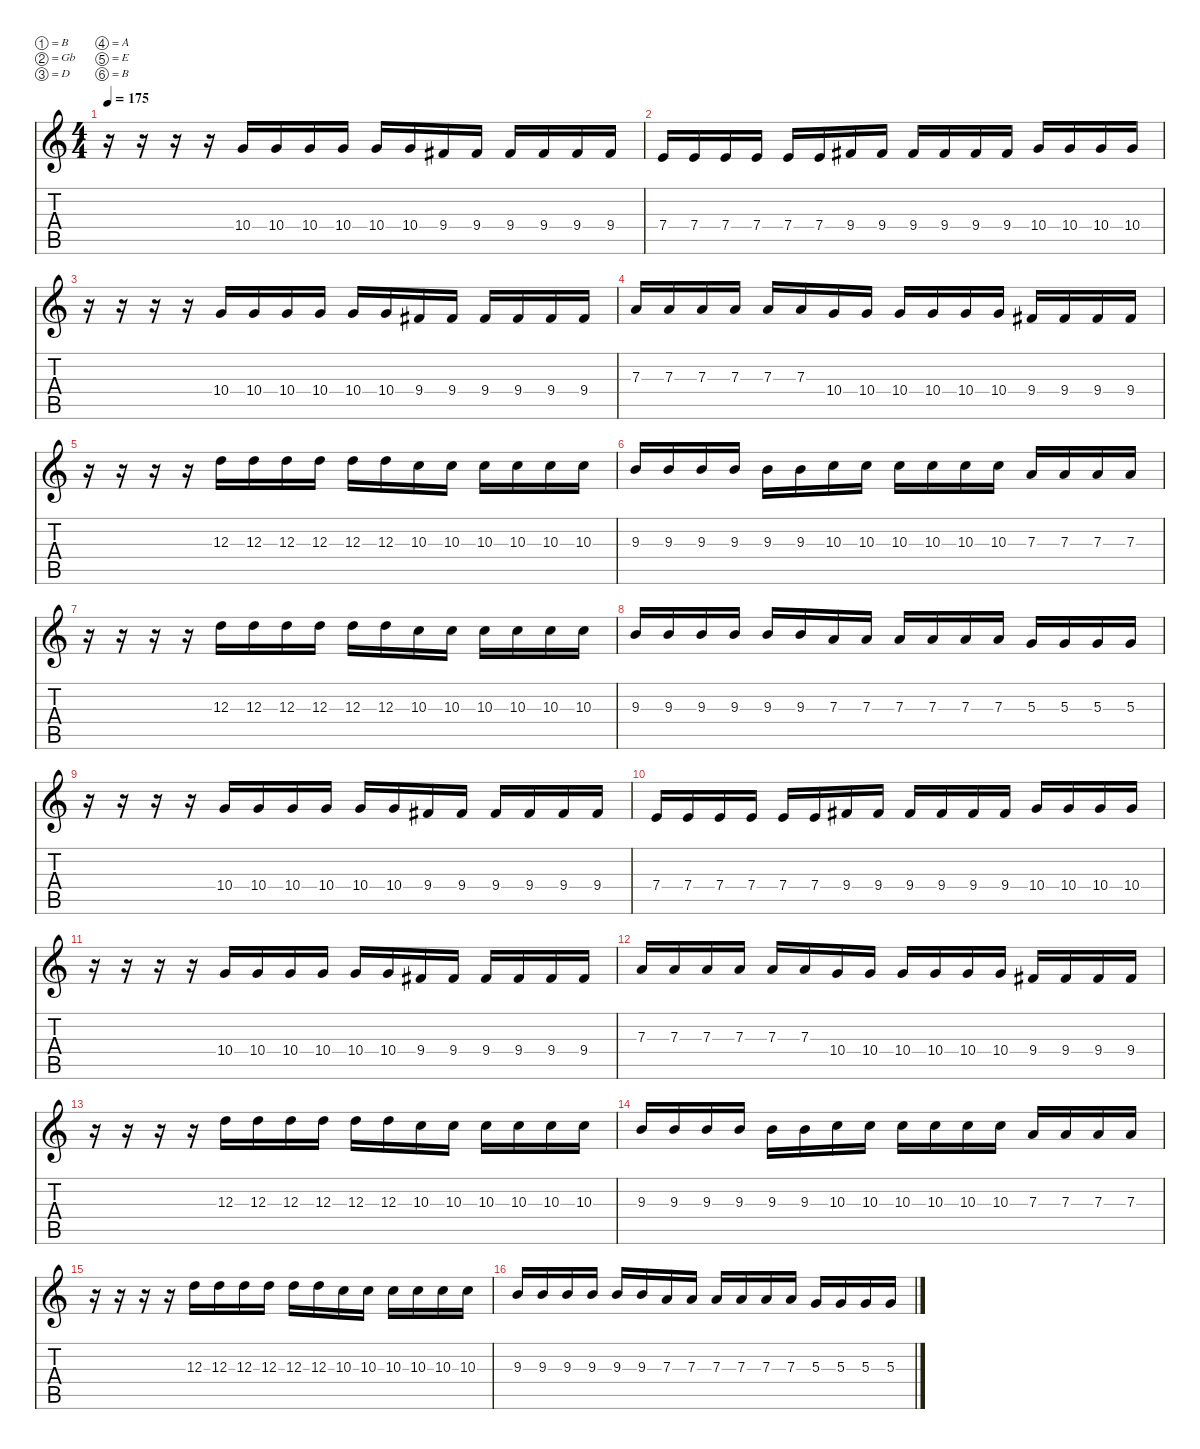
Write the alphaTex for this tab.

\defaultSystemsLayout 4
\hideDynamics
\bracketExtendMode nobrackets
\singleTrackTrackNamePolicy hidden
\multiTrackTrackNamePolicy hidden
\firstSystemTrackNameMode fullname
\firstSystemTrackNameOrientation horizontal
\otherSystemsTrackNameOrientation horizontal
\track ("Olli Miikonen" "dist.guit.") {defaultSystemsLayout 4 instrument distortionguitar}
\staff {score tabs}
\tuning (B3 Gb3 D3 A2 E2 B1)
\ts (4 4)
\tempo 175
\clef g2
\ks c
r.16{dy f beam Down} r.16{beam Down} r.16{beam Down} r.16{beam Down} 10.4.16{beam Up} 10.4.16{beam Up} 10.4.16{beam Up} 10.4.16{beam Up} 10.4.16{beam Up} 10.4.16{beam Up} 9.4{acc #}.16{beam Up} 9.4{acc #}.16{beam Up} 9.4{acc #}.16{beam Up} 9.4{acc #}.16{beam Up} 9.4{acc #}.16{beam Up} 9.4{acc #}.16{beam Up} |
7.4.16{beam Up} 7.4.16{beam Up} 7.4.16{beam Up} 7.4.16{beam Up} 7.4.16{beam Up} 7.4.16{beam Up} 9.4{acc #}.16{beam Up} 9.4{acc #}.16{beam Up} 9.4{acc #}.16{beam Up} 9.4{acc #}.16{beam Up} 9.4{acc #}.16{beam Up} 9.4{acc #}.16{beam Up} 10.4.16{beam Up} 10.4.16{beam Up} 10.4.16{beam Up} 10.4.16{beam Up} |
r.16{beam Down} r.16{beam Down} r.16{beam Down} r.16{beam Down} 10.4.16{beam Up} 10.4.16{beam Up} 10.4.16{beam Up} 10.4.16{beam Up} 10.4.16{beam Up} 10.4.16{beam Up} 9.4{acc #}.16{beam Up} 9.4{acc #}.16{beam Up} 9.4{acc #}.16{beam Up} 9.4{acc #}.16{beam Up} 9.4{acc #}.16{beam Up} 9.4{acc #}.16{beam Up} |
7.3.16{beam Up} 7.3.16{beam Up} 7.3.16{beam Up} 7.3.16{beam Up} 7.3.16{beam Up} 7.3.16{beam Up} 10.4.16{beam Up} 10.4.16{beam Up} 10.4.16{beam Up} 10.4.16{beam Up} 10.4.16{beam Up} 10.4.16{beam Up} 9.4{acc #}.16{beam Up} 9.4{acc #}.16{beam Up} 9.4{acc #}.16{beam Up} 9.4{acc #}.16{beam Up} |
r.16{beam Down} r.16{beam Down} r.16{beam Down} r.16{beam Down} 12.3.16{beam Down} 12.3.16{beam Down} 12.3.16{beam Down} 12.3.16{beam Down} 12.3.16{beam Down} 12.3.16{beam Down} 10.3.16{beam Down} 10.3.16{beam Down} 10.3.16{beam Down} 10.3.16{beam Down} 10.3.16{beam Down} 10.3.16{beam Down} |
9.3.16{beam Up} 9.3.16{beam Up} 9.3.16{beam Up} 9.3.16{beam Up} 9.3.16{beam Down} 9.3.16{beam Down} 10.3.16{beam Down} 10.3.16{beam Down} 10.3.16{beam Down} 10.3.16{beam Down} 10.3.16{beam Down} 10.3.16{beam Down} 7.3.16{beam Up} 7.3.16{beam Up} 7.3.16{beam Up} 7.3.16{beam Up} |
r.16{beam Down} r.16{beam Down} r.16{beam Down} r.16{beam Down} 12.3.16{beam Down} 12.3.16{beam Down} 12.3.16{beam Down} 12.3.16{beam Down} 12.3.16{beam Down} 12.3.16{beam Down} 10.3.16{beam Down} 10.3.16{beam Down} 10.3.16{beam Down} 10.3.16{beam Down} 10.3.16{beam Down} 10.3.16{beam Down} |
9.3.16{beam Up} 9.3.16{beam Up} 9.3.16{beam Up} 9.3.16{beam Up} 9.3.16{beam Up} 9.3.16{beam Up} 7.3.16{beam Up} 7.3.16{beam Up} 7.3.16{beam Up} 7.3.16{beam Up} 7.3.16{beam Up} 7.3.16{beam Up} 5.3.16{beam Up} 5.3.16{beam Up} 5.3.16{beam Up} 5.3.16{beam Up} |
r.16{beam Down} r.16{beam Down} r.16{beam Down} r.16{beam Down} 10.4.16{beam Up} 10.4.16{beam Up} 10.4.16{beam Up} 10.4.16{beam Up} 10.4.16{beam Up} 10.4.16{beam Up} 9.4{acc #}.16{beam Up} 9.4{acc #}.16{beam Up} 9.4{acc #}.16{beam Up} 9.4{acc #}.16{beam Up} 9.4{acc #}.16{beam Up} 9.4{acc #}.16{beam Up} |
7.4.16{beam Up} 7.4.16{beam Up} 7.4.16{beam Up} 7.4.16{beam Up} 7.4.16{beam Up} 7.4.16{beam Up} 9.4{acc #}.16{beam Up} 9.4{acc #}.16{beam Up} 9.4{acc #}.16{beam Up} 9.4{acc #}.16{beam Up} 9.4{acc #}.16{beam Up} 9.4{acc #}.16{beam Up} 10.4.16{beam Up} 10.4.16{beam Up} 10.4.16{beam Up} 10.4.16{beam Up} |
r.16{beam Down} r.16{beam Down} r.16{beam Down} r.16{beam Down} 10.4.16{beam Up} 10.4.16{beam Up} 10.4.16{beam Up} 10.4.16{beam Up} 10.4.16{beam Up} 10.4.16{beam Up} 9.4{acc #}.16{beam Up} 9.4{acc #}.16{beam Up} 9.4{acc #}.16{beam Up} 9.4{acc #}.16{beam Up} 9.4{acc #}.16{beam Up} 9.4{acc #}.16{beam Up} |
7.3.16{beam Up} 7.3.16{beam Up} 7.3.16{beam Up} 7.3.16{beam Up} 7.3.16{beam Up} 7.3.16{beam Up} 10.4.16{beam Up} 10.4.16{beam Up} 10.4.16{beam Up} 10.4.16{beam Up} 10.4.16{beam Up} 10.4.16{beam Up} 9.4{acc #}.16{beam Up} 9.4{acc #}.16{beam Up} 9.4{acc #}.16{beam Up} 9.4{acc #}.16{beam Up} |
r.16{beam Down} r.16{beam Down} r.16{beam Down} r.16{beam Down} 12.3.16{beam Down} 12.3.16{beam Down} 12.3.16{beam Down} 12.3.16{beam Down} 12.3.16{beam Down} 12.3.16{beam Down} 10.3.16{beam Down} 10.3.16{beam Down} 10.3.16{beam Down} 10.3.16{beam Down} 10.3.16{beam Down} 10.3.16{beam Down} |
9.3.16{beam Up} 9.3.16{beam Up} 9.3.16{beam Up} 9.3.16{beam Up} 9.3.16{beam Down} 9.3.16{beam Down} 10.3.16{beam Down} 10.3.16{beam Down} 10.3.16{beam Down} 10.3.16{beam Down} 10.3.16{beam Down} 10.3.16{beam Down} 7.3.16{beam Up} 7.3.16{beam Up} 7.3.16{beam Up} 7.3.16{beam Up} |
r.16{beam Down} r.16{beam Down} r.16{beam Down} r.16{beam Down} 12.3.16{beam Down} 12.3.16{beam Down} 12.3.16{beam Down} 12.3.16{beam Down} 12.3.16{beam Down} 12.3.16{beam Down} 10.3.16{beam Down} 10.3.16{beam Down} 10.3.16{beam Down} 10.3.16{beam Down} 10.3.16{beam Down} 10.3.16{beam Down} |
9.3.16{beam Up} 9.3.16{beam Up} 9.3.16{beam Up} 9.3.16{beam Up} 9.3.16{beam Up} 9.3.16{beam Up} 7.3.16{beam Up} 7.3.16{beam Up} 7.3.16{beam Up} 7.3.16{beam Up} 7.3.16{beam Up} 7.3.16{beam Up} 5.3.16{beam Up} 5.3.16{beam Up} 5.3.16{beam Up} 5.3.16{beam Up}
